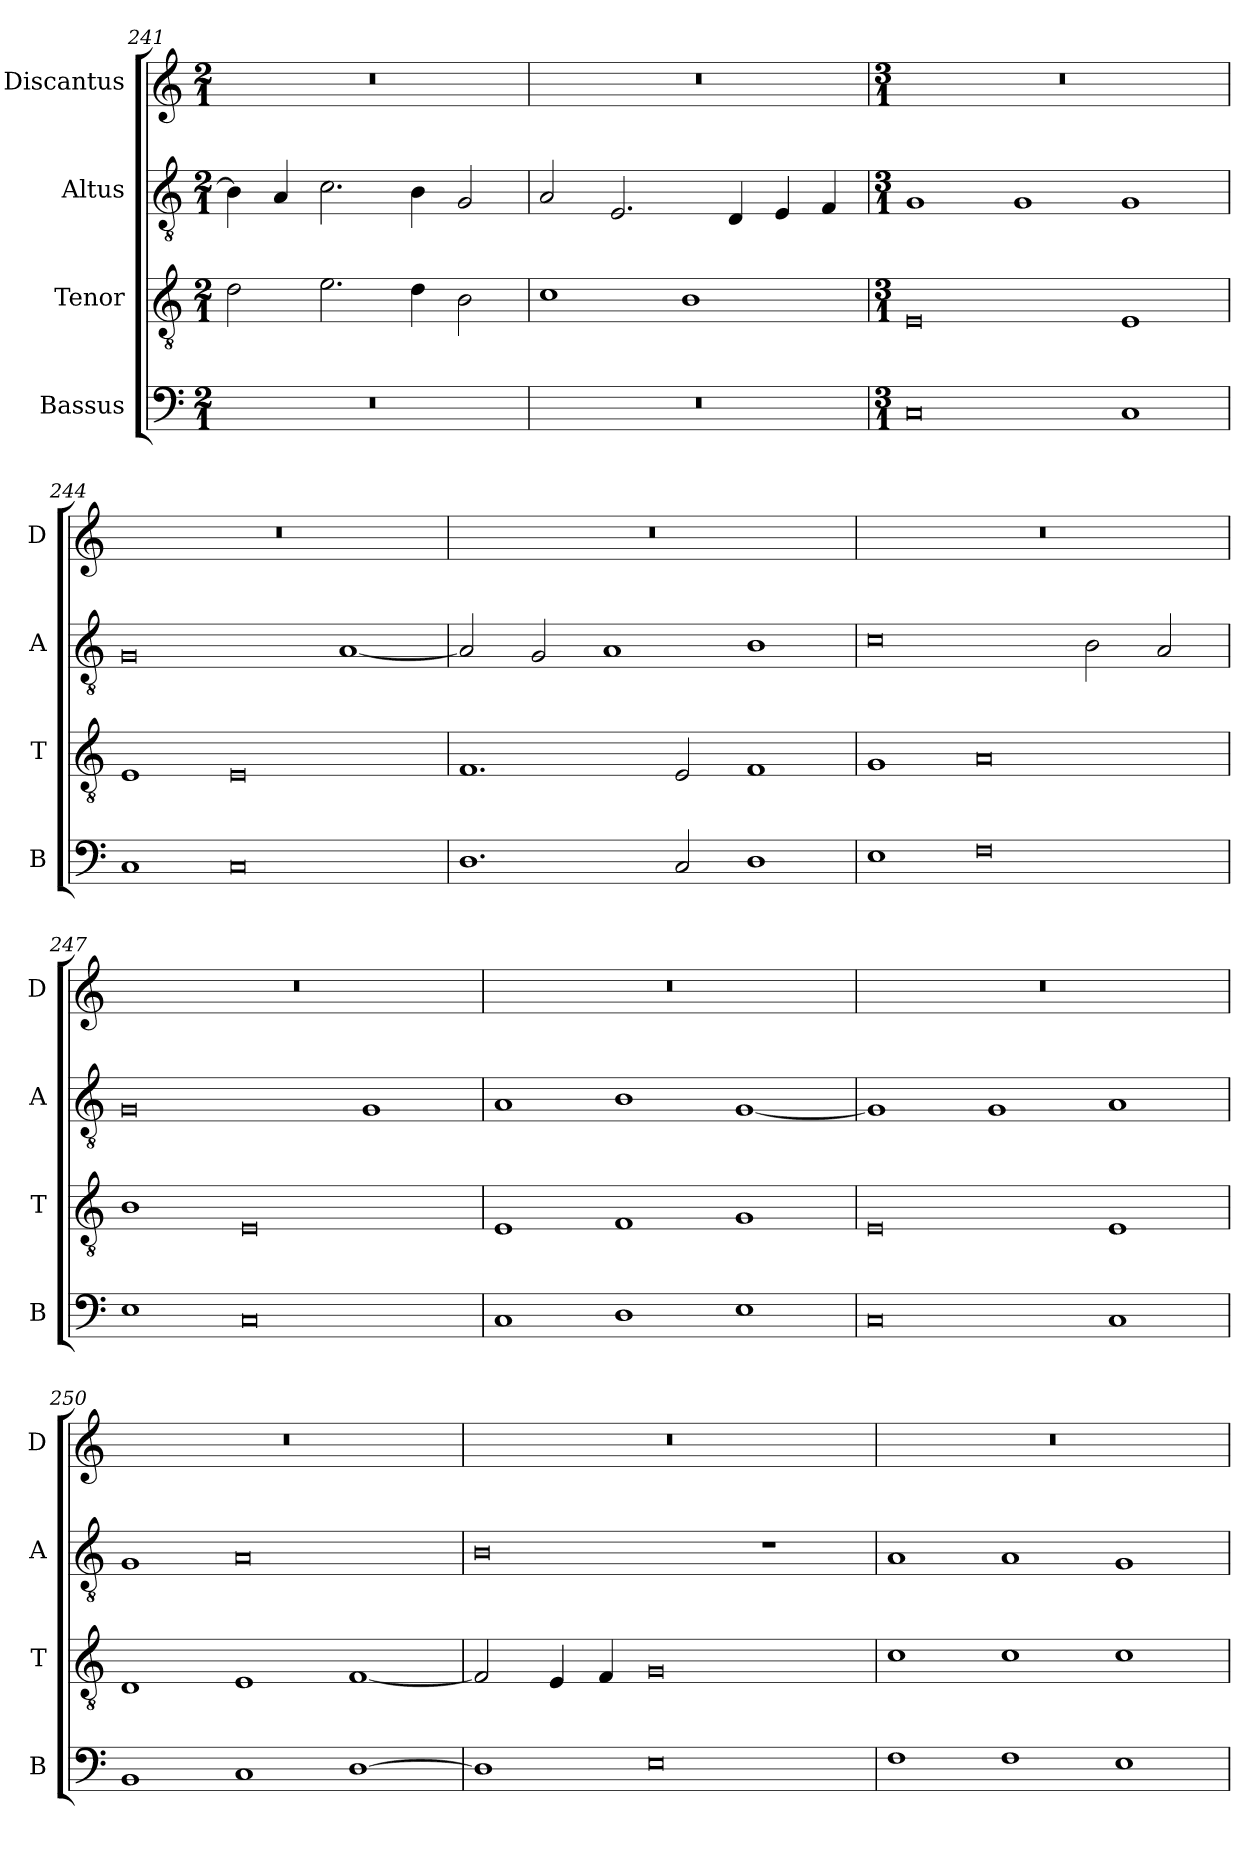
**kern	**kern	**kern	**kern
*part4	*part3	*part2	*part1
*staff4	*staff3	*staff2	*staff1
*I"Bassus	*I"Tenor	*I"Altus	*I"Discantus
*I'B	*I'T	*I'A	*I'D
*clefF4	*clefGv2	*clefGv2	*clefG2
*k[]	*k[]	*k[]	*k[]
*M2/1	*M2/1	*M2/1	*M2/1
=241	=241	=241	=241
0r	2d\	4B\]	0r
.	.	4A/	.
.	2.e\	2.c\	.
.	4d\	4B\	.
.	2B\	2G/	.
=242	=242	=242	=242
0r	1c	2A/	0r
.	.	2.E/	.
.	1B	.	.
.	.	4D/	.
.	.	4E/	.
.	.	4F/	.
=243	=243	=243	=243
*M3/1	*M3/1	*M3/1	*M3/1
0C	0E	1G	0.r
.	.	1G	.
1C	1E	1G	.
=244	=244	=244	=244
1C	1E	0G	0.r
0C	0E	.	.
.	.	[1A	.
=245	=245	=245	=245
1.D	1.F	2A/]	0.r
.	.	2G/	.
.	.	1A	.
2C/	2E/	.	.
1D	1F	1B	.
=246	=246	=246	=246
1E	1G	0c	0.r
0F	0A	.	.
.	.	2B\	.
.	.	2A/	.
=247	=247	=247	=247
1E	1B	0G	0.r
0C	0E	.	.
.	.	1G	.
=248	=248	=248	=248
1C	1E	1A	0.r
1D	1F	1B	.
1E	1G	[1G	.
=249	=249	=249	=249
0C	0E	1G]	0.r
.	.	1G	.
1C	1E	1A	.
=250	=250	=250	=250
1BB	1D	1G	0.r
1C	1E	0A	.
[1D	[1F	.	.
=251	=251	=251	=251
1D]	2F/]	0B	0.r
.	4E/	.	.
.	4F/	.	.
0E	0G	.	.
.	.	1r	.
=252	=252	=252	=252
1F	1c	1A	0.r
1F	1c	1A	.
1E	1c	1G	.
=	=	=	=
*-	*-	*-	*-
